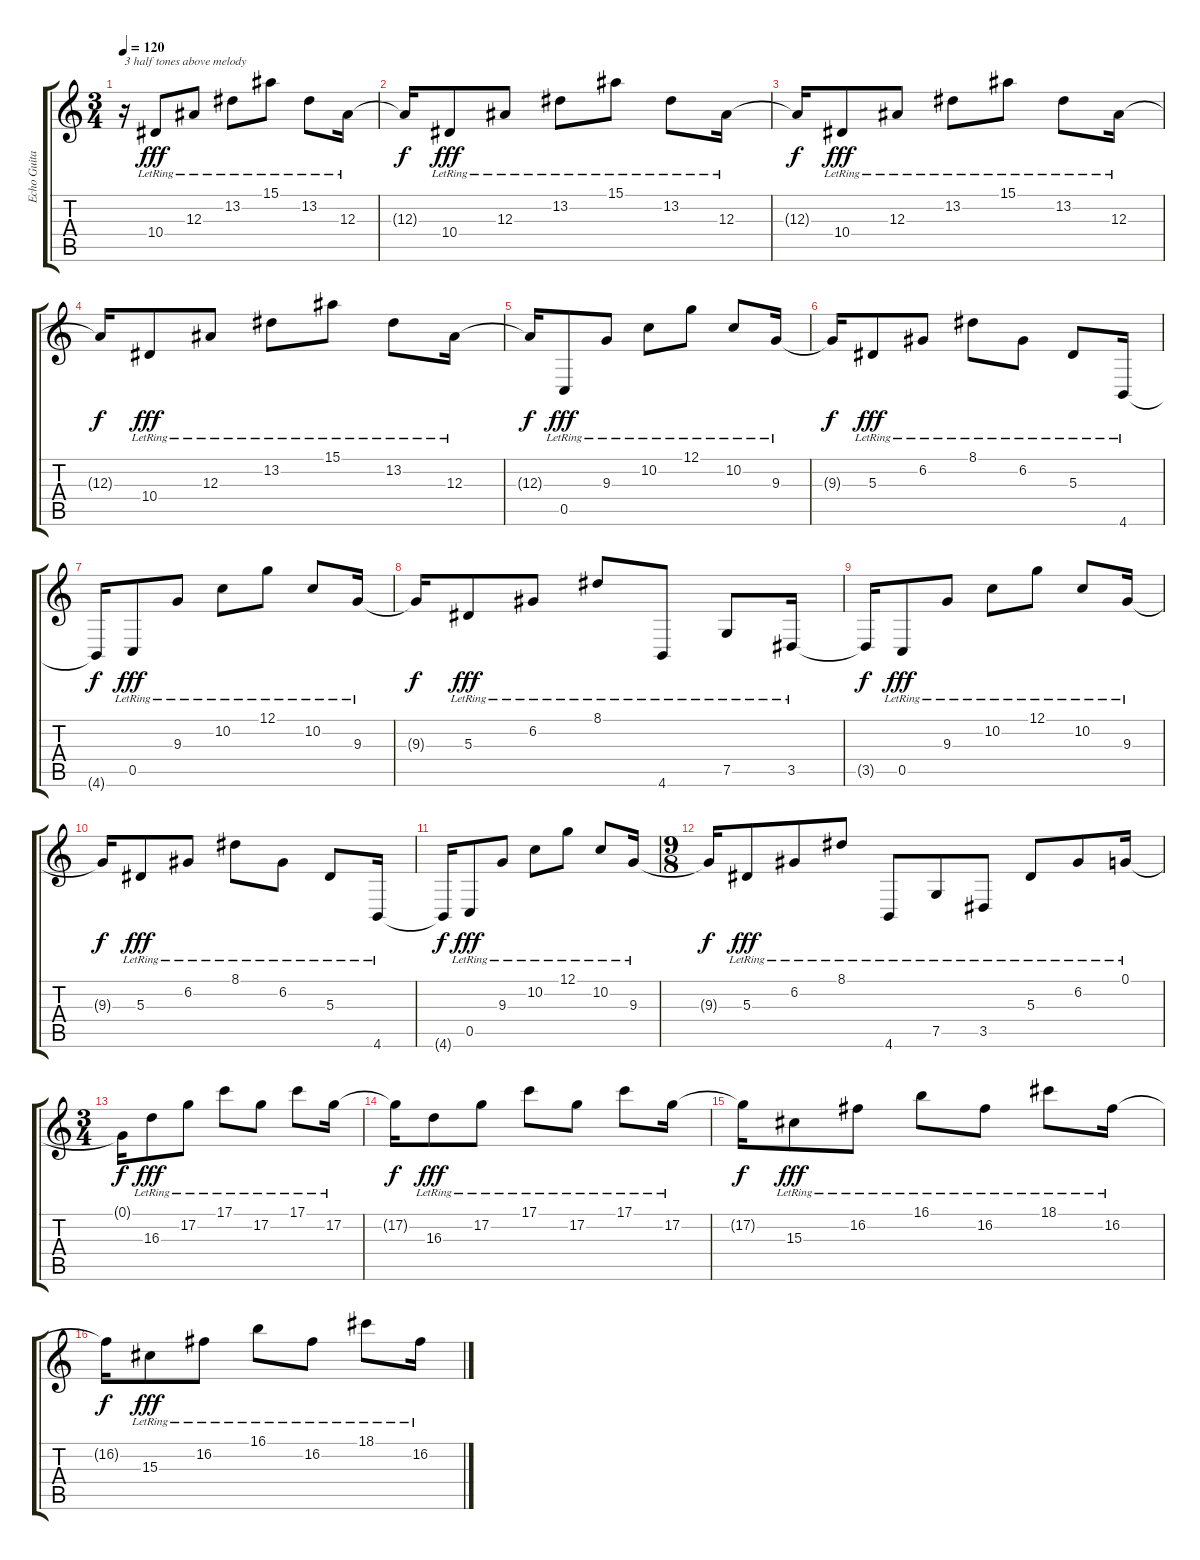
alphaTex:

\track ("Echo Guitar I" "Echo Guita") {instrument orchestralharp}
\staff {score tabs}
\tuning (G4 D4 Bb3 F3 C3 G2) {hide}
\ts (3 4)
\tempo 120
\clef g2
\ks c
r.16{txt "3 half tones above melody" dy fff instrument orchestralharp} 10.4{lr}.8 12.3{lr}.8 13.2{lr}.8 15.1{lr}.8 13.2{lr}.8 12.3{lr}.16 |
12.3{t}.16{dy f} 10.4{lr}.8{dy fff} 12.3{lr}.8 13.2{lr}.8 15.1{lr}.8 13.2{lr}.8 12.3{lr}.16 |
12.3{t}.16{dy f} 10.4{lr}.8{dy fff} 12.3{lr}.8 13.2{lr}.8 15.1{lr}.8 13.2{lr}.8 12.3{lr}.16 |
12.3{t}.16{dy f} 10.4{lr}.8{dy fff} 12.3{lr}.8 13.2{lr}.8 15.1{lr}.8 13.2{lr}.8 12.3{lr}.16 |
12.3{t}.16{dy f} 0.5{lr}.8{dy fff} 9.3{lr}.8 10.2{lr}.8 12.1{lr}.8 10.2{lr}.8 9.3{lr}.16 |
9.3{t}.16{dy f} 5.3{lr}.8{dy fff} 6.2{lr}.8 8.1{lr}.8 6.2{lr}.8 5.3{lr}.8 4.6{lr}.16 |
4.6{t}.16{dy f} 0.5{lr}.8{dy fff} 9.3{lr}.8 10.2{lr}.8 12.1{lr}.8 10.2{lr}.8 9.3{lr}.16 |
9.3{t}.16{dy f} 5.3{lr}.8{dy fff} 6.2{lr}.8 8.1{lr}.8 4.6{lr}.8 7.5{lr}.8 3.5{lr}.16 |
3.5{t}.16{dy f} 0.5{lr}.8{dy fff} 9.3{lr}.8 10.2{lr}.8 12.1{lr}.8 10.2{lr}.8 9.3{lr}.16 |
9.3{t}.16{dy f} 5.3{lr}.8{dy fff} 6.2{lr}.8 8.1{lr}.8 6.2{lr}.8 5.3{lr}.8 4.6{lr}.16 |
4.6{t}.16{dy f} 0.5{lr}.8{dy fff} 9.3{lr}.8 10.2{lr}.8 12.1{lr}.8 10.2{lr}.8 9.3{lr}.16 |
\ts (9 8)
9.3{t}.16{dy f} 5.3{lr}.8{dy fff} 6.2{lr}.8 8.1{lr}.8 4.6{lr}.8 7.5{lr}.8 3.5{lr}.8 5.3{lr}.8 6.2{lr}.8 0.1{lr}.16 |
\ts (3 4)
0.1{t}.16{dy f} 16.3{lr}.8{dy fff} 17.2{lr}.8 17.1{lr}.8 17.2{lr}.8 17.1{lr}.8 17.2{lr}.16 |
17.2{t}.16{dy f} 16.3{lr}.8{dy fff} 17.2{lr}.8 17.1{lr}.8 17.2{lr}.8 17.1{lr}.8 17.2{lr}.16 |
17.2{t}.16{dy f} 15.3{lr}.8{dy fff} 16.2{lr}.8 16.1{lr}.8 16.2{lr}.8 18.1{lr}.8 16.2{lr}.16 |
16.2{t}.16{dy f} 15.3{lr}.8{dy fff} 16.2{lr}.8 16.1{lr}.8 16.2{lr}.8 18.1{lr}.8 16.2{lr}.16
